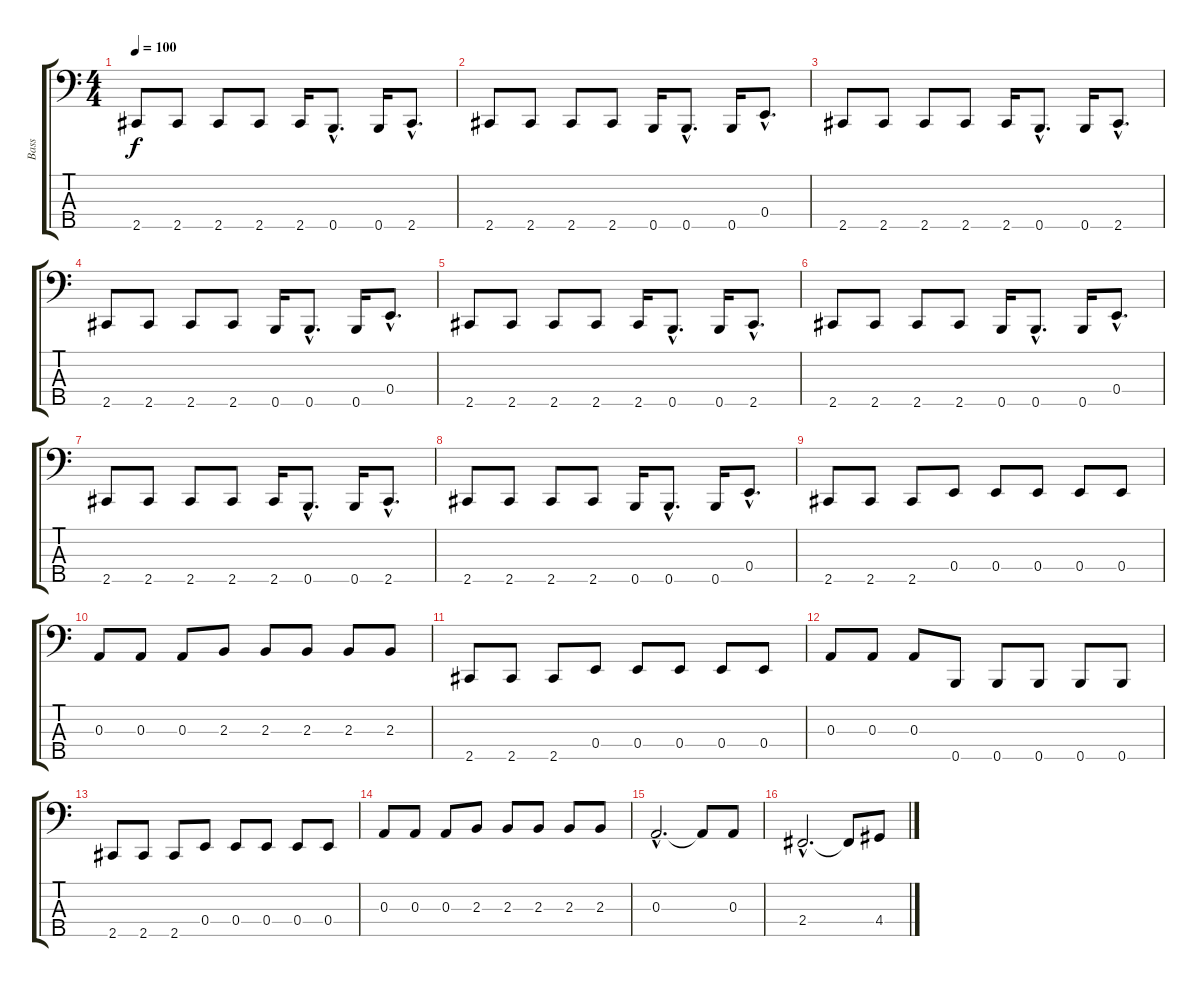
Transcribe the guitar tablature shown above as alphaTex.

\track ("Bass" "Bass") {instrument electricbassfinger}
\staff {score tabs}
\tuning (G2 D2 A1 E1 B0) {hide}
\ts (4 4)
\tempo 100
\clef f4
\ks c
2.5.8{dy f} 2.5.8 2.5.8 2.5.8 2.5.16 0.5{hac}.8{d} 0.5.16 2.5{hac}.8{d} |
2.5.8 2.5.8 2.5.8 2.5.8 0.5.16 0.5{hac}.8{d} 0.5.16 0.4{hac}.8{d} |
2.5.8 2.5.8 2.5.8 2.5.8 2.5.16 0.5{hac}.8{d} 0.5.16 2.5{hac}.8{d} |
2.5.8 2.5.8 2.5.8 2.5.8 0.5.16 0.5{hac}.8{d} 0.5.16 0.4{hac}.8{d} |
2.5.8 2.5.8 2.5.8 2.5.8 2.5.16 0.5{hac}.8{d} 0.5.16 2.5{hac}.8{d} |
2.5.8 2.5.8 2.5.8 2.5.8 0.5.16 0.5{hac}.8{d} 0.5.16 0.4{hac}.8{d} |
2.5.8 2.5.8 2.5.8 2.5.8 2.5.16 0.5{hac}.8{d} 0.5.16 2.5{hac}.8{d} |
2.5.8 2.5.8 2.5.8 2.5.8 0.5.16 0.5{hac}.8{d} 0.5.16 0.4{hac}.8{d} |
2.5.8 2.5.8 2.5.8 0.4.8 0.4.8 0.4.8 0.4.8 0.4.8 |
0.3.8 0.3.8 0.3.8 2.3.8 2.3.8 2.3.8 2.3.8 2.3.8 |
2.5.8 2.5.8 2.5.8 0.4.8 0.4.8 0.4.8 0.4.8 0.4.8 |
0.3.8 0.3.8 0.3.8 0.5.8 0.5.8 0.5.8 0.5.8 0.5.8 |
2.5.8 2.5.8 2.5.8 0.4.8 0.4.8 0.4.8 0.4.8 0.4.8 |
0.3.8 0.3.8 0.3.8 2.3.8 2.3.8 2.3.8 2.3.8 2.3.8 |
0.3{hac}.2{d} 0.3{t}.8 0.3.8 |
2.4{hac}.2{d} 2.4{t}.8 4.4.8
